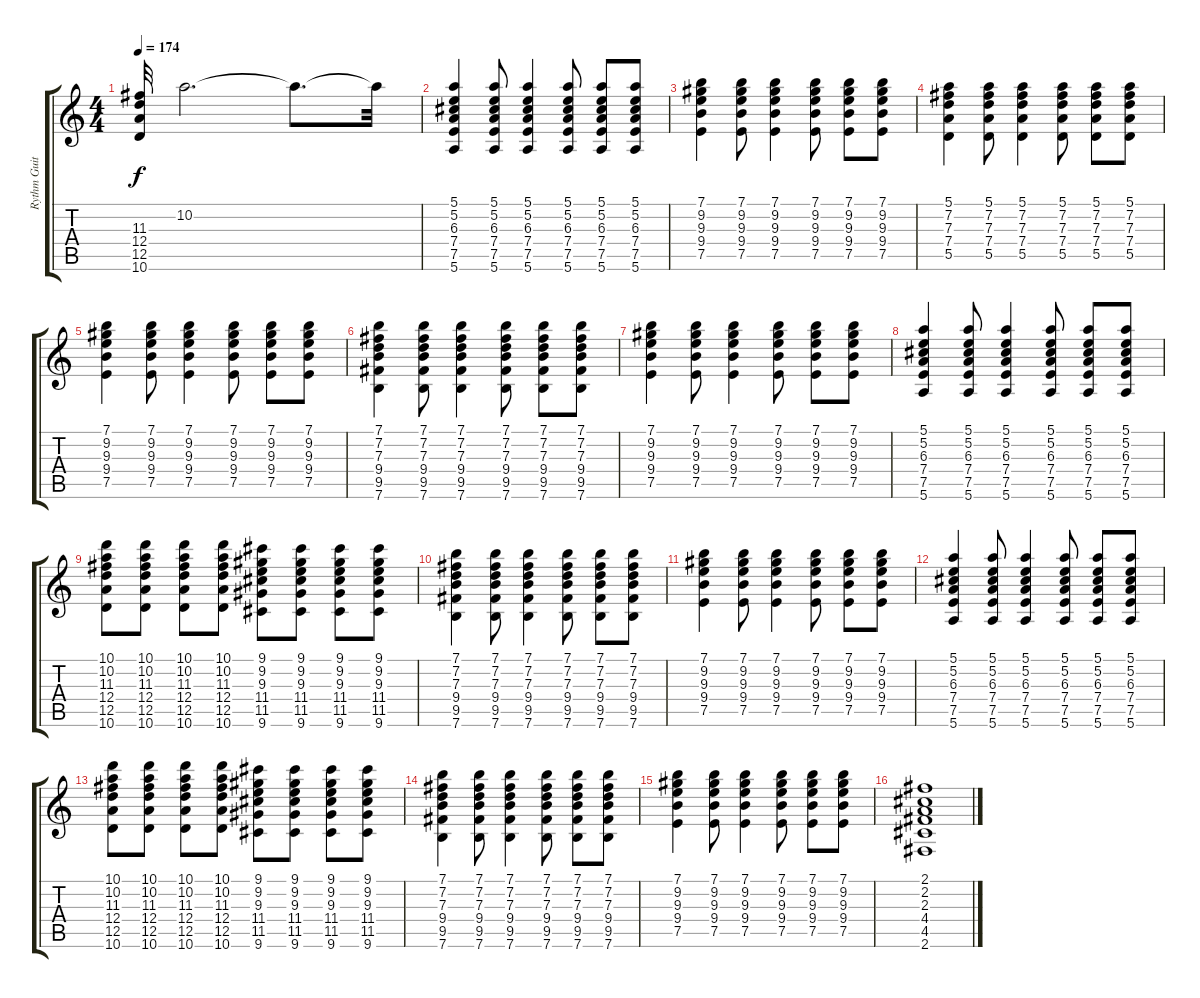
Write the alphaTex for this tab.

\track ("Rythm Guitar" "Rythm Guit") {instrument acousticguitarnylon}
\staff {score tabs}
\tuning (E4 B3 G3 D3 A2 E2) {hide}
\ts (4 4)
\tempo 174
\clef g2
\ks c
(11.3 12.4 12.5 10.6).32{dy f} 10.2.2{d} 10.2{t}.8{d} 10.2{t}.32 |
(5.1 5.2 6.3 7.4 7.5 5.6).4 (5.1 5.2 6.3 7.4 7.5 5.6).8 (5.1 5.2 6.3 7.4 7.5 5.6).4 (5.1 5.2 6.3 7.4 7.5 5.6).8 (5.1 5.2 6.3 7.4 7.5 5.6).8 (5.1 5.2 6.3 7.4 7.5 5.6).8 |
(7.1 9.2 9.3 9.4 7.5).4 (7.1 9.2 9.3 9.4 7.5).8 (7.1 9.2 9.3 9.4 7.5).4 (7.1 9.2 9.3 9.4 7.5).8 (7.1 9.2 9.3 9.4 7.5).8 (7.1 9.2 9.3 9.4 7.5).8 |
(5.1 7.2 7.3 7.4 5.5).4 (5.1 7.2 7.3 7.4 5.5).8 (5.1 7.2 7.3 7.4 5.5).4 (5.1 7.2 7.3 7.4 5.5).8 (5.1 7.2 7.3 7.4 5.5).8 (5.1 7.2 7.3 7.4 5.5).8 |
(7.1 9.2 9.3 9.4 7.5).4 (7.1 9.2 9.3 9.4 7.5).8 (7.1 9.2 9.3 9.4 7.5).4 (7.1 9.2 9.3 9.4 7.5).8 (7.1 9.2 9.3 9.4 7.5).8 (7.1 9.2 9.3 9.4 7.5).8 |
(7.1 7.2 7.3 9.4 9.5 7.6).4 (7.1 7.2 7.3 9.4 9.5 7.6).8 (7.1 7.2 7.3 9.4 9.5 7.6).4 (7.1 7.2 7.3 9.4 9.5 7.6).8 (7.1 7.2 7.3 9.4 9.5 7.6).8 (7.1 7.2 7.3 9.4 9.5 7.6).8 |
(7.1 9.2 9.3 9.4 7.5).4 (7.1 9.2 9.3 9.4 7.5).8 (7.1 9.2 9.3 9.4 7.5).4 (7.1 9.2 9.3 9.4 7.5).8 (7.1 9.2 9.3 9.4 7.5).8 (7.1 9.2 9.3 9.4 7.5).8 |
(5.1 5.2 6.3 7.4 7.5 5.6).4 (5.1 5.2 6.3 7.4 7.5 5.6).8 (5.1 5.2 6.3 7.4 7.5 5.6).4 (5.1 5.2 6.3 7.4 7.5 5.6).8 (5.1 5.2 6.3 7.4 7.5 5.6).8 (5.1 5.2 6.3 7.4 7.5 5.6).8 |
(10.1 10.2 11.3 12.4 12.5 10.6).8 (10.1 10.2 11.3 12.4 12.5 10.6).8 (10.1 10.2 11.3 12.4 12.5 10.6).8 (10.1 10.2 11.3 12.4 12.5 10.6).8 (9.1 9.2 9.3 11.4 11.5 9.6).8 (9.1 9.2 9.3 11.4 11.5 9.6).8 (9.1 9.2 9.3 11.4 11.5 9.6).8 (9.1 9.2 9.3 11.4 11.5 9.6).8 |
(7.1 7.2 7.3 9.4 9.5 7.6).4 (7.1 7.2 7.3 9.4 9.5 7.6).8 (7.1 7.2 7.3 9.4 9.5 7.6).4 (7.1 7.2 7.3 9.4 9.5 7.6).8 (7.1 7.2 7.3 9.4 9.5 7.6).8 (7.1 7.2 7.3 9.4 9.5 7.6).8 |
(7.1 9.2 9.3 9.4 7.5).4 (7.1 9.2 9.3 9.4 7.5).8 (7.1 9.2 9.3 9.4 7.5).4 (7.1 9.2 9.3 9.4 7.5).8 (7.1 9.2 9.3 9.4 7.5).8 (7.1 9.2 9.3 9.4 7.5).8 |
(5.1 5.2 6.3 7.4 7.5 5.6).4 (5.1 5.2 6.3 7.4 7.5 5.6).8 (5.1 5.2 6.3 7.4 7.5 5.6).4 (5.1 5.2 6.3 7.4 7.5 5.6).8 (5.1 5.2 6.3 7.4 7.5 5.6).8 (5.1 5.2 6.3 7.4 7.5 5.6).8 |
(10.1 10.2 11.3 12.4 12.5 10.6).8 (10.1 10.2 11.3 12.4 12.5 10.6).8 (10.1 10.2 11.3 12.4 12.5 10.6).8 (10.1 10.2 11.3 12.4 12.5 10.6).8 (9.1 9.2 9.3 11.4 11.5 9.6).8 (9.1 9.2 9.3 11.4 11.5 9.6).8 (9.1 9.2 9.3 11.4 11.5 9.6).8 (9.1 9.2 9.3 11.4 11.5 9.6).8 |
(7.1 7.2 7.3 9.4 9.5 7.6).4 (7.1 7.2 7.3 9.4 9.5 7.6).8 (7.1 7.2 7.3 9.4 9.5 7.6).4 (7.1 7.2 7.3 9.4 9.5 7.6).8 (7.1 7.2 7.3 9.4 9.5 7.6).8 (7.1 7.2 7.3 9.4 9.5 7.6).8 |
(7.1 9.2 9.3 9.4 7.5).4 (7.1 9.2 9.3 9.4 7.5).8 (7.1 9.2 9.3 9.4 7.5).4 (7.1 9.2 9.3 9.4 7.5).8 (7.1 9.2 9.3 9.4 7.5).8 (7.1 9.2 9.3 9.4 7.5).8 |
(2.1 2.2 2.3 4.4 4.5 2.6).1
